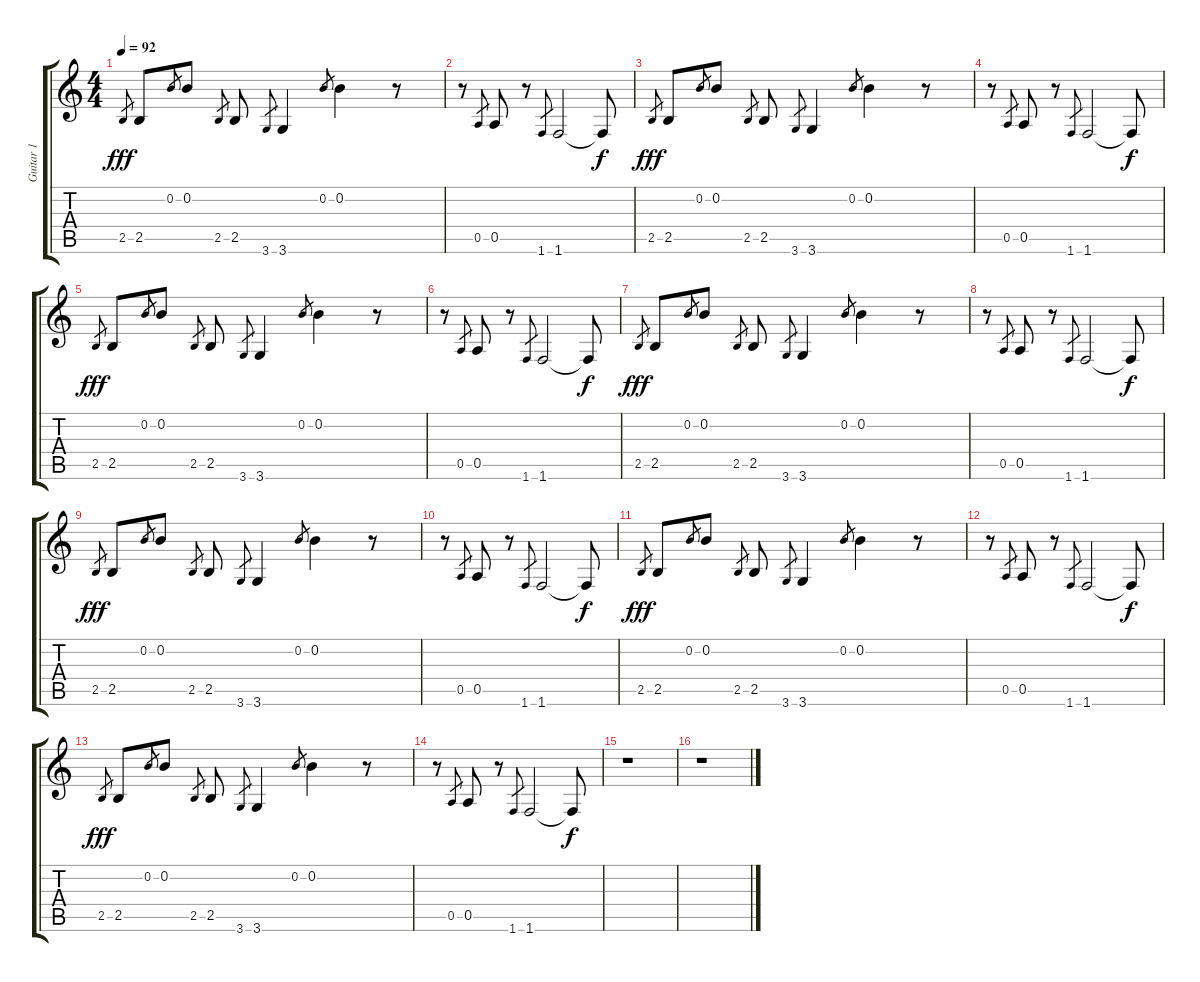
\track ("Guitar 1" "Guitar 1") {instrument electricguitarclean}
\staff {score tabs}
\tuning (E4 B3 G3 D3 A2 E2) {hide}
\ts (4 4)
\tempo 92
\clef g2
\ks c
2.5.8{gr dy fff} 2.5.8{balance 0} 0.2.8{gr} 0.2.8{balance 4} 2.5.8{gr} 2.5.8{balance 8} 3.6.8{gr} 3.6.4{balance 12} 0.2.8{gr} 0.2.4{balance 16} r.8{balance 12} |
r.8{balance 8} 0.5.8{gr} 0.5.8{balance 12} r.8{balance 8} 1.6.8{gr} 1.6.2{balance 8} 1.6{t}.8{dy f} |
2.5.8{gr dy fff} 2.5.8{balance 0} 0.2.8{gr} 0.2.8{balance 4} 2.5.8{gr} 2.5.8{balance 8} 3.6.8{gr} 3.6.4{balance 12} 0.2.8{gr} 0.2.4{balance 16} r.8{balance 12} |
r.8{balance 8} 0.5.8{gr} 0.5.8{balance 12} r.8{balance 8} 1.6.8{gr} 1.6.2{balance 8} 1.6{t}.8{dy f} |
2.5.8{gr dy fff} 2.5.8{balance 0} 0.2.8{gr} 0.2.8{balance 4} 2.5.8{gr} 2.5.8{balance 8} 3.6.8{gr} 3.6.4{balance 12} 0.2.8{gr} 0.2.4{balance 16} r.8{balance 12} |
r.8{balance 8} 0.5.8{gr} 0.5.8{balance 12} r.8{balance 8} 1.6.8{gr} 1.6.2{balance 8} 1.6{t}.8{dy f} |
2.5.8{gr dy fff} 2.5.8{balance 0} 0.2.8{gr} 0.2.8{balance 4} 2.5.8{gr} 2.5.8{balance 8} 3.6.8{gr} 3.6.4{balance 12} 0.2.8{gr} 0.2.4{balance 16} r.8{balance 12} |
r.8{balance 8} 0.5.8{gr} 0.5.8{balance 12} r.8{balance 8} 1.6.8{gr} 1.6.2{balance 8} 1.6{t}.8{dy f} |
2.5.8{gr dy fff} 2.5.8{balance 0} 0.2.8{gr} 0.2.8{balance 4} 2.5.8{gr} 2.5.8{balance 8} 3.6.8{gr} 3.6.4{balance 12} 0.2.8{gr} 0.2.4{balance 16} r.8{balance 12} |
r.8{balance 8} 0.5.8{gr} 0.5.8{balance 12} r.8{balance 8} 1.6.8{gr} 1.6.2{balance 8} 1.6{t}.8{dy f} |
2.5.8{gr dy fff} 2.5.8{balance 0} 0.2.8{gr} 0.2.8{balance 4} 2.5.8{gr} 2.5.8{balance 8} 3.6.8{gr} 3.6.4{balance 12} 0.2.8{gr} 0.2.4{balance 16} r.8{balance 12} |
r.8{balance 8} 0.5.8{gr} 0.5.8{balance 12} r.8{balance 8} 1.6.8{gr} 1.6.2{balance 8} 1.6{t}.8{dy f} |
2.5.8{gr dy fff} 2.5.8{balance 0} 0.2.8{gr} 0.2.8{balance 4} 2.5.8{gr} 2.5.8{balance 8} 3.6.8{gr} 3.6.4{balance 12} 0.2.8{gr} 0.2.4{balance 16} r.8{balance 12} |
r.8{balance 8} 0.5.8{gr} 0.5.8{balance 12} r.8{balance 8} 1.6.8{gr} 1.6.2{balance 8} 1.6{t}.8{dy f} |
r.1 |
r.1
